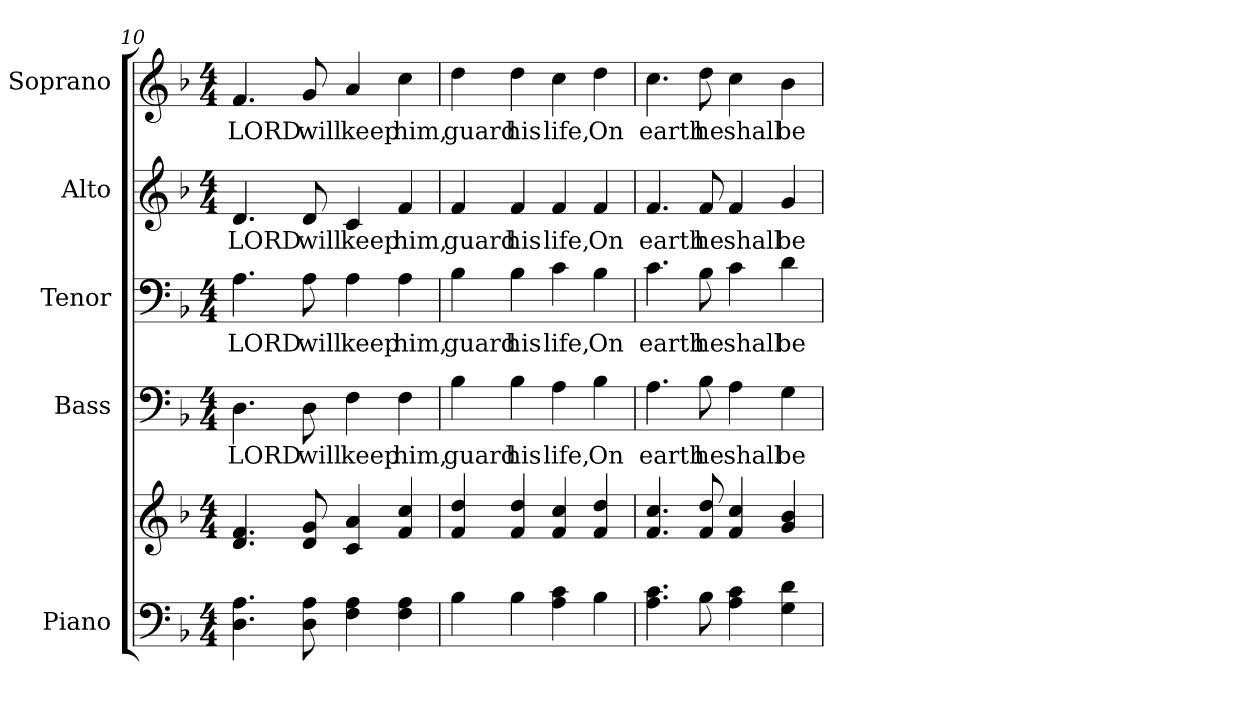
**kern	**kern	**kern	**text	**kern	**text	**kern	**text	**kern	**text
*part5	*part5	*part4	*part4	*part3	*part3	*part2	*part2	*part1	*part1
*staff6	*staff5	*staff4	*staff4	*staff3	*staff3	*staff2	*staff2	*staff1	*staff1
*I"Piano	*	*I"Bass	*	*I"Tenor	*	*I"Alto	*	*I"Soprano	*
*I'Pno.	*	*I'B.	*	*I'T.	*	*I'A.	*	*I'S.	*
*clefF4	*clefG2	*clefF4	*	*clefF4	*	*clefG2	*	*clefG2	*
*k[b-]	*k[b-]	*k[b-]	*	*k[b-]	*	*k[b-]	*	*k[b-]	*
*F:	*F:	*F:	*	*F:	*	*F:	*	*F:	*
*M4/4	*M4/4	*M4/4	*	*M4/4	*	*M4/4	*	*M4/4	*
=10	=10	=10	=10	=10	=10	=10	=10	=10	=10
!	!	!	!LO:LY:b:color=#000000	!	!	!	!	!	!
!	!	!	!	!	!LO:LY:b:color=#000000	!	!	!	!
!	!	!	!	!	!	!	!LO:LY:b:color=#000000	!	!
!	!	!	!	!	!	!	!	!	!LO:LY:b:color=#000000
4.Di\ 4.Ai	4.di/ 4.fi	4.Di\	LORD	4.Ai\	LORD	4.di/	LORD	4.fi/	LORD
!	!	!	!LO:LY:b:color=#000000	!	!	!	!	!	!
!	!	!	!	!	!LO:LY:b:color=#000000	!	!	!	!
!	!	!	!	!	!	!	!LO:LY:b:color=#000000	!	!
!	!	!	!	!	!	!	!	!	!LO:LY:b:color=#000000
8Di\ 8Ai	8di/ 8gi	8Di\	will	8Ai\	will	8di/	will	8gi/	will
!	!	!	!LO:LY:b:color=#000000	!	!	!	!	!	!
!	!	!	!	!	!LO:LY:b:color=#000000	!	!	!	!
!	!	!	!	!	!	!	!LO:LY:b:color=#000000	!	!
!	!	!	!	!	!	!	!	!	!LO:LY:b:color=#000000
4Fi\ 4Ai	4ci/ 4ai	4Fi\	keep	4Ai\	keep	4ci/	keep	4ai/	keep
!	!	!	!LO:LY:b:color=#000000	!	!	!	!	!	!
!	!	!	!	!	!LO:LY:b:color=#000000	!	!	!	!
!	!	!	!	!	!	!	!LO:LY:b:color=#000000	!	!
!	!	!	!	!	!	!	!	!	!LO:LY:b:color=#000000
4Fi\ 4Ai	4fi/ 4cci	4Fi\	him,	4Ai\	him,	4fi/	him,	4cci\	him,
=11	=11	=11	=11	=11	=11	=11	=11	=11	=11
!	!	!	!LO:LY:b:color=#000000	!	!	!	!	!	!
!	!	!	!	!	!LO:LY:b:color=#000000	!	!	!	!
!	!	!	!	!	!	!	!LO:LY:b:color=#000000	!	!
!	!	!	!	!	!	!	!	!	!LO:LY:b:color=#000000
4B-i\	4fi/ 4ddi	4B-i\	guard	4B-i\	guard	4fi/	guard	4ddi\	guard
!	!	!	!LO:LY:b:color=#000000	!	!	!	!	!	!
!	!	!	!	!	!LO:LY:b:color=#000000	!	!	!	!
!	!	!	!	!	!	!	!LO:LY:b:color=#000000	!	!
!	!	!	!	!	!	!	!	!	!LO:LY:b:color=#000000
4B-i\	4fi/ 4ddi	4B-i\	his	4B-i\	his	4fi/	his	4ddi\	his
!	!	!	!LO:LY:b:color=#000000	!	!	!	!	!	!
!	!	!	!	!	!LO:LY:b:color=#000000	!	!	!	!
!	!	!	!	!	!	!	!LO:LY:b:color=#000000	!	!
!	!	!	!	!	!	!	!	!	!LO:LY:b:color=#000000
4Ai\ 4ci	4fi/ 4cci	4Ai\	life,	4ci\	life,	4fi/	life,	4cci\	life,
!	!	!	!LO:LY:b:color=#000000	!	!	!	!	!	!
!	!	!	!	!	!LO:LY:b:color=#000000	!	!	!	!
!	!	!	!	!	!	!	!LO:LY:b:color=#000000	!	!
!	!	!	!	!	!	!	!	!	!LO:LY:b:color=#000000
4B-i\	4fi/ 4ddi	4B-i\	On	4B-i\	On	4fi/	On	4ddi\	On
=12	=12	=12	=12	=12	=12	=12	=12	=12	=12
!	!	!	!LO:LY:b:color=#000000	!	!	!	!	!	!
!	!	!	!	!	!LO:LY:b:color=#000000	!	!	!	!
!	!	!	!	!	!	!	!LO:LY:b:color=#000000	!	!
!	!	!	!	!	!	!	!	!	!LO:LY:b:color=#000000
4.Ai\ 4.ci	4.fi/ 4.cci	4.Ai\	earth	4.ci\	earth	4.fi/	earth	4.cci\	earth
!	!	!	!LO:LY:b:color=#000000	!	!	!	!	!	!
!	!	!	!	!	!LO:LY:b:color=#000000	!	!	!	!
!	!	!	!	!	!	!	!LO:LY:b:color=#000000	!	!
!	!	!	!	!	!	!	!	!	!LO:LY:b:color=#000000
8B-i\	8fi/ 8ddi	8B-i\	he	8B-i\	he	8fi/	he	8ddi\	he
!	!	!	!LO:LY:b:color=#000000	!	!	!	!	!	!
!	!	!	!	!	!LO:LY:b:color=#000000	!	!	!	!
!	!	!	!	!	!	!	!LO:LY:b:color=#000000	!	!
!	!	!	!	!	!	!	!	!	!LO:LY:b:color=#000000
4Ai\ 4ci	4fi/ 4cci	4Ai\	shall	4ci\	shall	4fi/	shall	4cci\	shall
!	!	!	!LO:LY:b:color=#000000	!	!	!	!	!	!
!	!	!	!	!	!LO:LY:b:color=#000000	!	!	!	!
!	!	!	!	!	!	!	!LO:LY:b:color=#000000	!	!
!	!	!	!	!	!	!	!	!	!LO:LY:b:color=#000000
4Gi\ 4di	4gi/ 4b-i	4Gi\	be	4di\	be	4gi/	be	4b-i\	be
=	=	=	=	=	=	=	=	=	=
*-	*-	*-	*-	*-	*-	*-	*-	*-	*-
